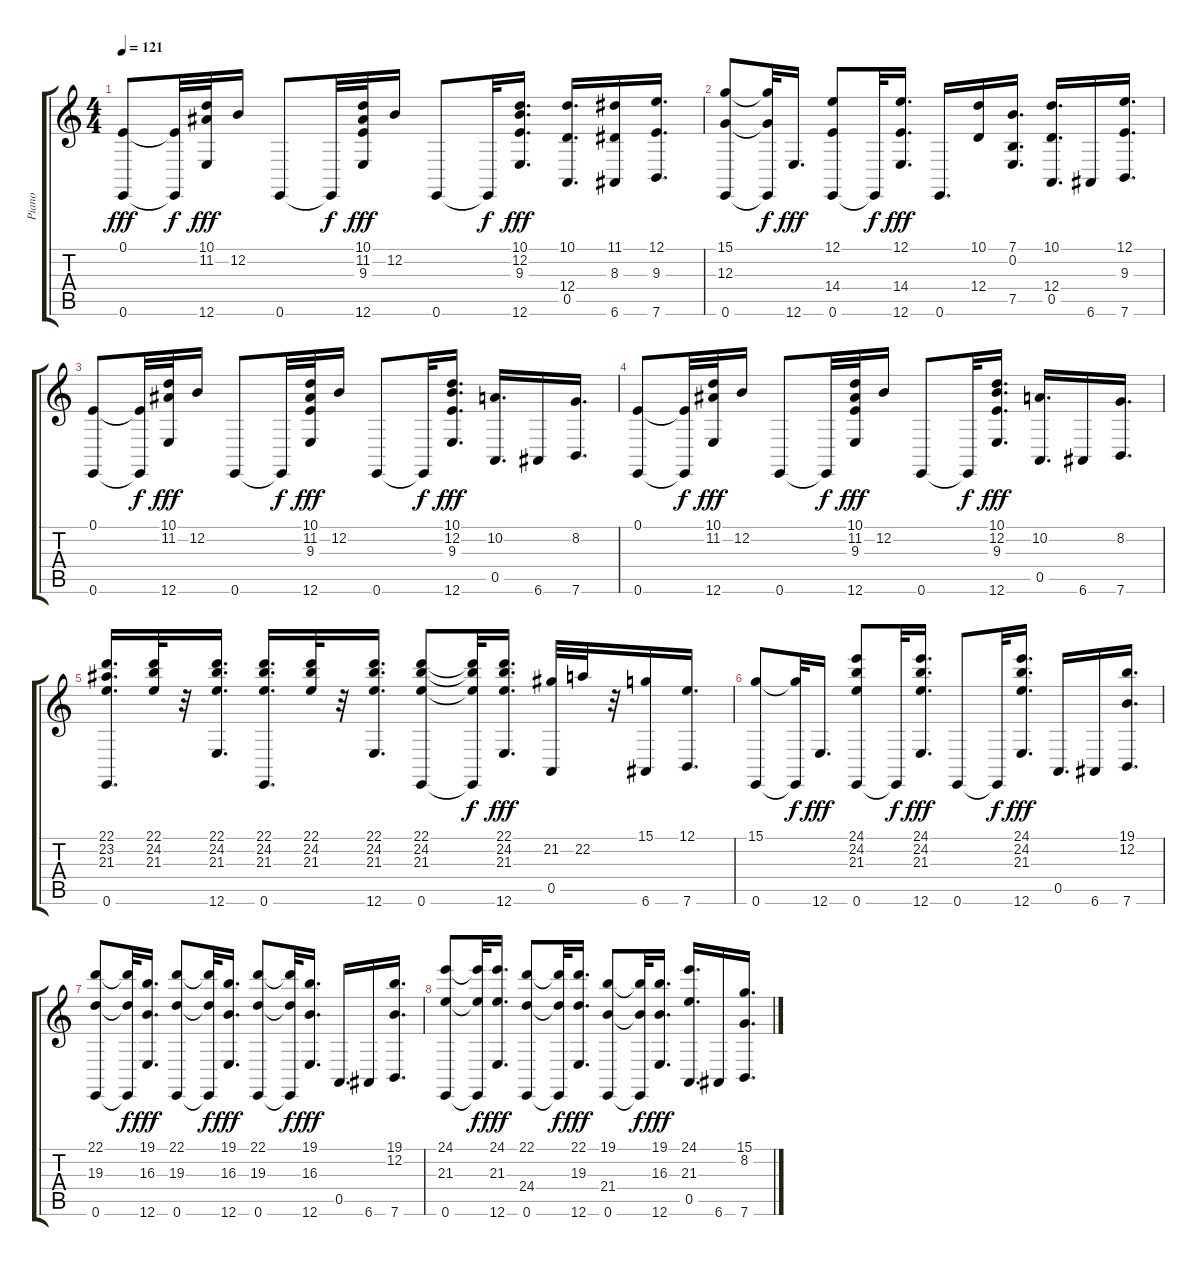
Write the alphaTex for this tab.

\track ("Piano" "Piano") {instrument acousticgrandpiano}
\staff {score tabs}
\tuning (E4 B3 G3 D3 A2 E2) {hide}
\ts (4 4)
\tempo 121
\clef g2
\ks c
(0.1 0.6).8{dy fff} (0.1{t} 0.6{t}).32{dy f} (10.1 11.2 12.6).32{dy fff} 12.2.16 0.6.8 0.6{t}.32{dy f} (10.1 11.2 9.3 12.6).32{dy fff} 12.2.16 0.6.8 0.6{t}.32{dy f} (10.1 12.2 9.3 12.6).16{d dy fff} (10.1 12.4 0.5).16{d} (11.1 8.3 6.6).16 (12.1 9.3 7.6).16{d} |
(15.1 12.3 0.6).8 (15.1{t} 12.3{t} 0.6{t}).32{dy f} 12.6.16{d dy fff} (12.1 14.4 0.6).8 0.6{t}.32{dy f} (12.1 14.4 12.6).16{d dy fff} 0.6.16{d} (10.1 12.4).16 (7.1 0.2 7.5).16{d} (10.1 12.4 0.5).16{d} 6.6.16 (12.1 9.3 7.6).16{d} |
(0.1 0.6).8 (0.1{t} 0.6{t}).32{dy f} (10.1 11.2 12.6).32{dy fff} 12.2.16 0.6.8 0.6{t}.32{dy f} (10.1 11.2 9.3 12.6).32{dy fff} 12.2.16 0.6.8 0.6{t}.32{dy f} (10.1 12.2 9.3 12.6).16{d dy fff} (10.2 0.5).16{d} 6.6.16 (8.2 7.6).16{d} |
(0.1 0.6).8 (0.1{t} 0.6{t}).32{dy f} (10.1 11.2 12.6).32{dy fff} 12.2.16 0.6.8 0.6{t}.32{dy f} (10.1 11.2 9.3 12.6).32{dy fff} 12.2.16 0.6.8 0.6{t}.32{dy f} (10.1 12.2 9.3 12.6).16{d dy fff} (10.2 0.5).16{d} 6.6.16 (8.2 7.6).16{d} |
(22.1 23.2 21.3 0.6).16{d} (22.1 24.2 21.3).32 r.32 (22.1 24.2 21.3 12.6).16{d} (22.1 24.2 21.3 0.6).16{d} (22.1 24.2 21.3).32 r.32 (22.1 24.2 21.3 12.6).16{d} (22.1 24.2 21.3 0.6).8 (22.1{t} 24.2{t} 21.3{t} 0.6{t}).32{dy f} (22.1 24.2 21.3 12.6).16{d dy fff} (21.2 0.5).32 22.2.32 r.32 (15.1 6.6).16 (12.1 7.6).16{d} |
(15.1 0.6).8 (15.1{t} 0.6{t}).32{dy f} 12.6.16{d dy fff} (24.1 24.2 21.3 0.6).8 0.6{t}.32{dy f} (24.1 24.2 21.3 12.6).16{d dy fff} 0.6.8 0.6{t}.32{dy f} (24.1 24.2 21.3 12.6).16{d dy fff} 0.5.16{d} 6.6.16 (19.1 12.2 7.6).16{d} |
(22.1 19.3 0.6).8 (22.1{t} 19.3{t} 0.6{t}).32{dy f} (19.1 16.3 12.6).16{d dy fff} (22.1 19.3 0.6).8 (22.1{t} 19.3{t} 0.6{t}).32{dy f} (19.1 16.3 12.6).16{d dy fff} (22.1 19.3 0.6).8 (22.1{t} 19.3{t} 0.6{t}).32{dy f} (19.1 16.3 12.6).16{d dy fff} 0.5.16{d} 6.6.16 (19.1 12.2 7.6).16{d} |
(24.1 21.3 0.6).8 (24.1{t} 21.3{t} 0.6{t}).32{dy f} (24.1 21.3 12.6).16{d dy fff} (22.1 24.4 0.6).8 (22.1{t} 24.4{t} 0.6{t}).32{dy f} (22.1 19.3 12.6).16{d dy fff} (19.1 21.4 0.6).8 (19.1{t} 21.4{t} 0.6{t}).32{dy f} (19.1 16.3 12.6).16{d dy fff} (24.1 21.3 0.5).16{d} 6.6.16 (15.1 8.2 7.6).16{d}
